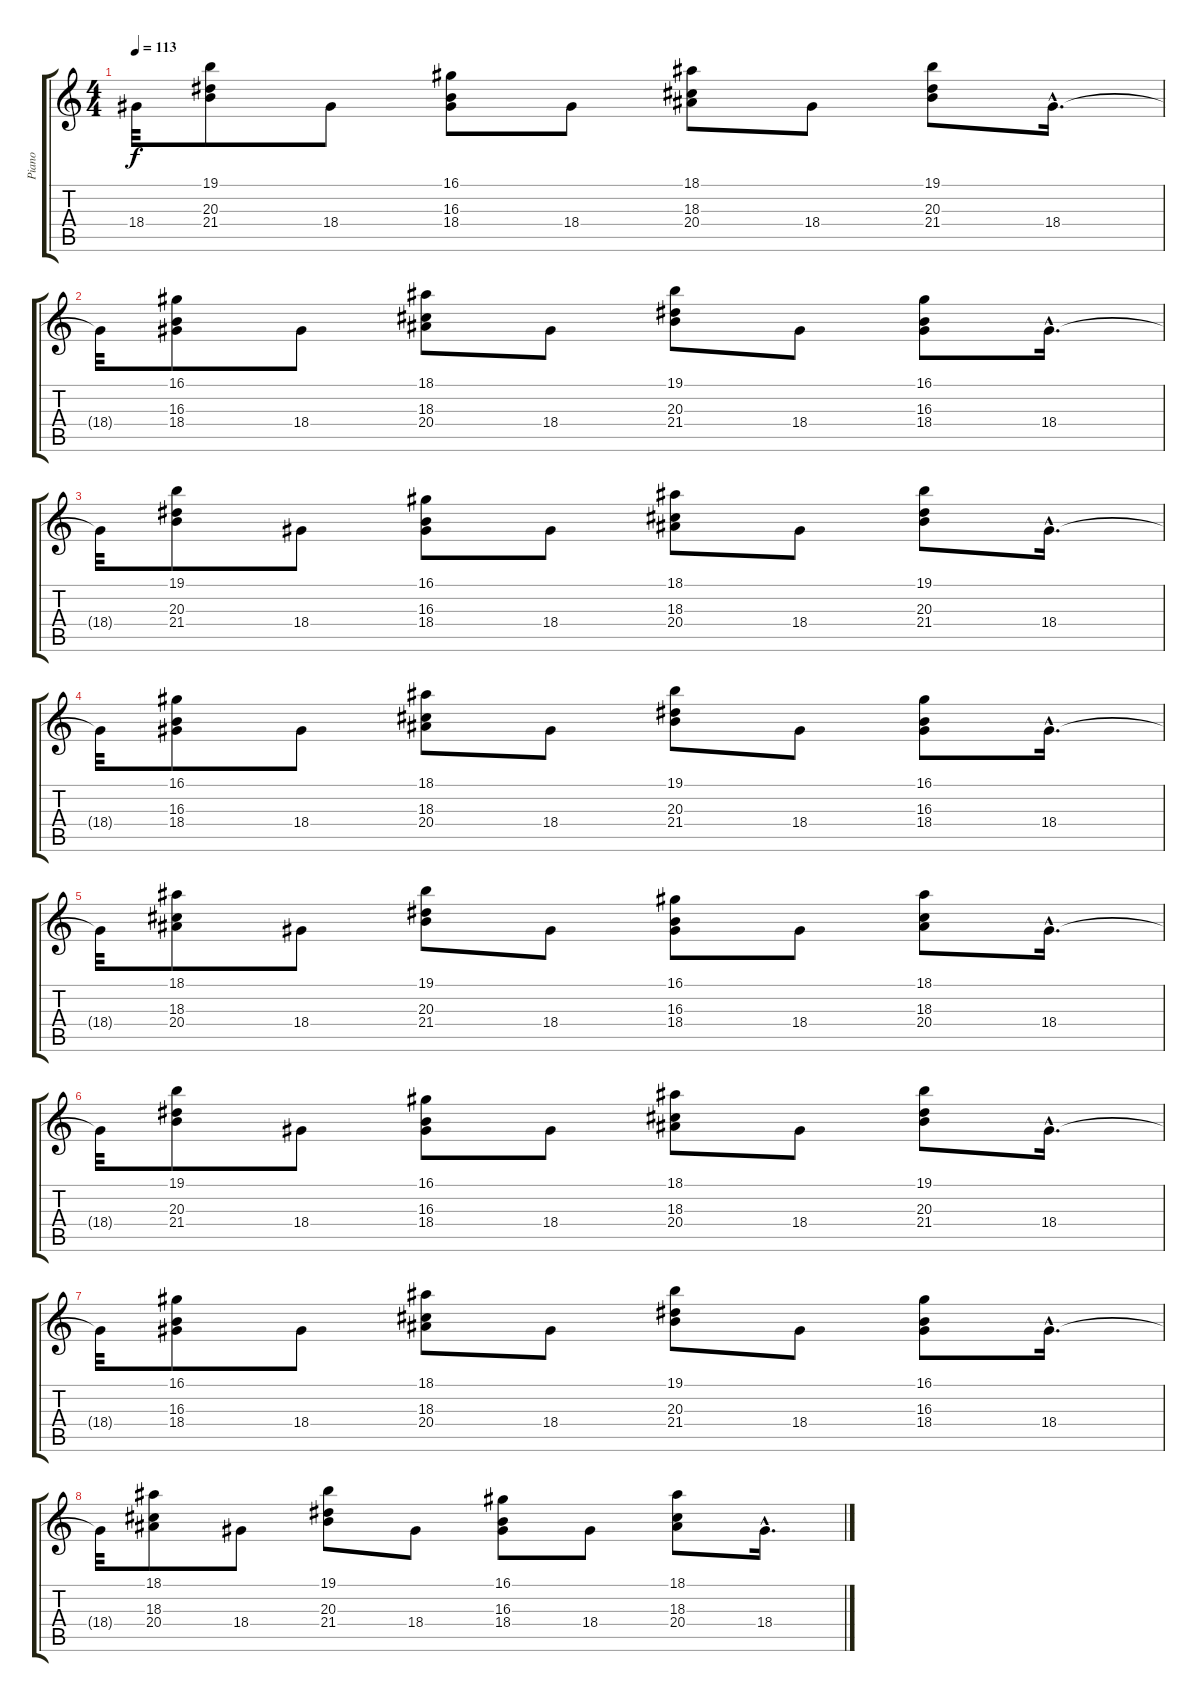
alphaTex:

\track ("Piano" "Piano") {instrument acousticgrandpiano}
\staff {score tabs}
\tuning (E4 B3 G3 D3 A2 E2) {hide}
\ts (4 4)
\tempo 113
\clef g2
\ks c
18.4{t}.32{dy f} (19.1 20.3 21.4).8 18.4.8 (16.1 16.3 18.4).8 18.4.8 (18.1 18.3 20.4).8 18.4.8 (19.1 20.3 21.4).8 18.4{hac}.16{d} |
18.4{t}.32 (16.1 16.3 18.4).8 18.4.8 (18.1 18.3 20.4).8 18.4.8 (19.1 20.3 21.4).8 18.4.8 (16.1 16.3 18.4).8 18.4{hac}.16{d} |
18.4{t}.32 (19.1 20.3 21.4).8 18.4.8 (16.1 16.3 18.4).8 18.4.8 (18.1 18.3 20.4).8 18.4.8 (19.1 20.3 21.4).8 18.4{hac}.16{d} |
18.4{t}.32 (16.1 16.3 18.4).8 18.4.8 (18.1 18.3 20.4).8 18.4.8 (19.1 20.3 21.4).8 18.4.8 (16.1 16.3 18.4).8 18.4{hac}.16{d} |
18.4{t}.32 (18.1 18.3 20.4).8 18.4.8 (19.1 20.3 21.4).8 18.4.8 (16.1 16.3 18.4).8 18.4.8 (18.1 18.3 20.4).8 18.4{hac}.16{d} |
18.4{t}.32 (19.1 20.3 21.4).8 18.4.8 (16.1 16.3 18.4).8 18.4.8 (18.1 18.3 20.4).8 18.4.8 (19.1 20.3 21.4).8 18.4{hac}.16{d} |
18.4{t}.32 (16.1 16.3 18.4).8 18.4.8 (18.1 18.3 20.4).8 18.4.8 (19.1 20.3 21.4).8 18.4.8 (16.1 16.3 18.4).8 18.4{hac}.16{d} |
18.4{t}.32 (18.1 18.3 20.4).8 18.4.8 (19.1 20.3 21.4).8 18.4.8 (16.1 16.3 18.4).8 18.4.8 (18.1 18.3 20.4).8 18.4{hac}.16{d}
